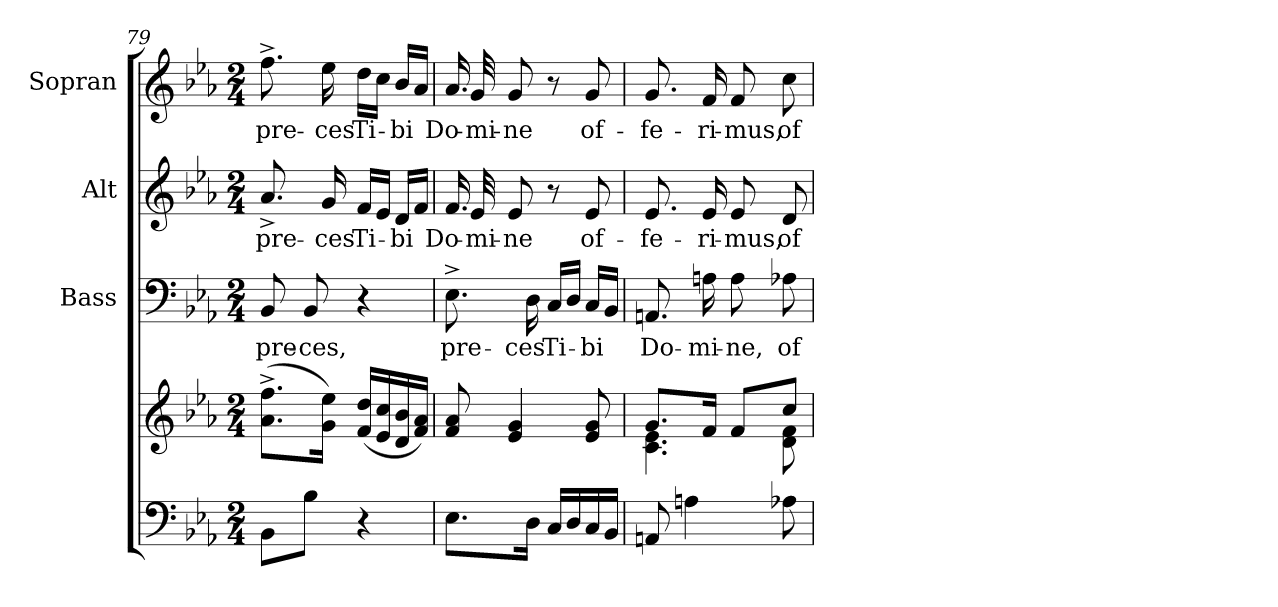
**kern	**kern	**kern	**text	**kern	**text	**kern	**text
*part4	*part4	*part3	*part3	*part2	*part2	*part1	*part1
*staff5	*staff4	*staff3	*staff3	*staff2	*staff2	*staff1	*staff1
*	*	*I"Bass	*	*I"Alt	*	*I"Sopran	*
*	*	*I'B.	*	*I'A.	*	*I'S.	*
*clefF4	*clefG2	*clefF4	*	*clefG2	*	*clefG2	*
*k[b-e-a-]	*k[b-e-a-]	*k[b-e-a-]	*	*k[b-e-a-]	*	*k[b-e-a-]	*
*E-:	*E-:	*E-:	*	*E-:	*	*E-:	*
*M2/4	*M2/4	*M2/4	*	*M2/4	*	*M2/4	*
=79	=79	=79	=79	=79	=79	=79	=79
!	!	!	!LO:LY:b	!	!LO:LY:b	!	!LO:LY:b
8BB-\L	(>8.a-\^> 8.ff\^>L	8BB-/	pre-	8.a-^</	pre-	8.ff^>\	pre-
!	!	!	!LO:LY:b	!	!	!	!
8B-\J	.	8BB-/	-ces,	.	.	.	.
!	!	!	!	!	!LO:LY:b	!	!LO:LY:b
.	16g\ 16ee-\Jk)	.	.	16g/	-ces	16ee-\	-ces
!	!	!	!	!	!LO:LY:b	!	!LO:LY:b
4r	(<16f/ 16dd/LL	4r	.	16f/LL	Ti-	16dd\LL	Ti-
.	16e-/ 16cc/	.	.	16e-/JJ	.	16cc\JJ	.
!	!	!	!	!	!LO:LY:b	!	!LO:LY:b
.	16d/ 16b-/	.	.	16d/LL	-bi	16b-/LL	-bi
.	16f/ 16a-/JJ)	.	.	16f/JJ	.	16a-/JJ	.
=80	=80	=80	=80	=80	=80	=80	=80
!	!	!	!LO:LY:b	!	!LO:LY:b	!	!LO:LY:b
8.E-\L	8f/ 8a-/	8.E-^>\	pre-	16.f/	Do-	16.a-/	Do-
!	!	!	!	!	!LO:LY:b	!	!LO:LY:b
.	.	.	.	32e-/	-mi-	32g/	-mi-
!	!	!	!	!	!LO:LY:b	!	!LO:LY:b
.	4e-/ 4g/	.	.	8e-/	-ne	8g/	-ne
!	!	!	!LO:LY:b	!	!	!	!
16D\Jk	.	16D\	-ces	.	.	.	.
!	!	!	!LO:LY:b	!	!	!	!
16C/LL	.	16C/LL	Ti-	8r	.	8r	.
16D/	.	16D/JJ	.	.	.	.	.
!	!	!	!LO:LY:b	!	!LO:LY:b	!	!LO:LY:b
16C/	8e-/ 8g/	16C/LL	-bi	8e-/	of-	8g/	of-
16BB-/JJ	.	16BB-/JJ	.	.	.	.	.
=81	=81	=81	=81	=81	=81	=81	=81
*	*^	*	*	*	*	*	*
!	!	!	!	!LO:LY:b	!	!LO:LY:b	!	!LO:LY:b
8AAn/	8.g/L	4.c\ 4.e-\	8.AAn/	Do-	8.e-/	-fe-	8.g/	-fe-
4An\	.	.	.	.	.	.	.	.
!	!	!	!	!LO:LY:b	!	!LO:LY:b	!	!LO:LY:b
.	16f/Jk	.	16An\	-mi-	16e-/	-ri-	16f/	-ri-
!	!	!	!	!LO:LY:b	!	!LO:LY:b	!	!LO:LY:b
.	8f/L	.	8A\	-ne,	8e-/	-mus,	8f/	-mus,
!	!	!	!	!LO:LY:b	!	!LO:LY:b	!	!LO:LY:b
8A-X\	8cc/J	8d\ 8f\	8A-X\	of-	8d/	of-	8cc\	of-
*	*v	*v	*	*	*	*	*	*
=	=	=	=	=	=	=	=
*-	*-	*-	*-	*-	*-	*-	*-
